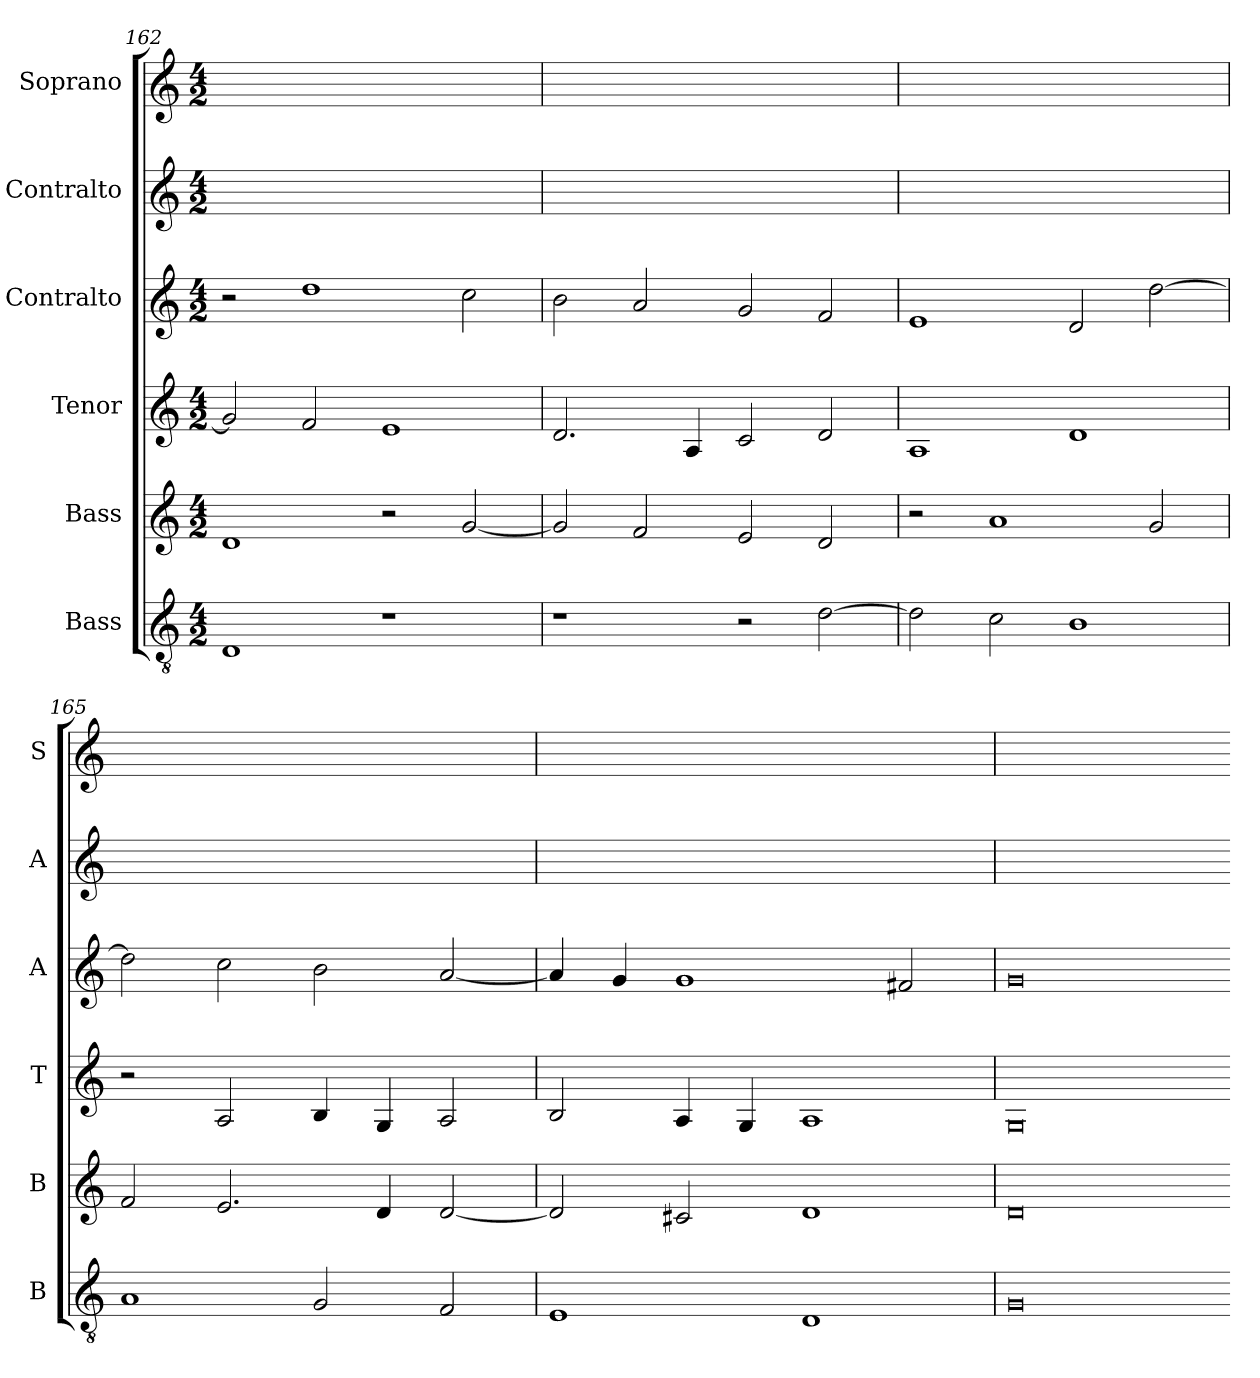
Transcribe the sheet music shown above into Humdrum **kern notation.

**kern	**kern	**kern	**kern	**kern	**kern
*part6	*part5	*part4	*part3	*part2	*part1
*staff6	*staff5	*staff4	*staff3	*staff2	*staff1
*I"Bass	*I"Bass	*I"Tenor	*I"Contralto	*I"Contralto	*I"Soprano
*I'B	*I'B	*I'T	*I'A	*I'A	*I'S
*clefGv2	*clefG2	*clefG2	*clefG2	*clefG2	*clefG2
*k[]	*k[]	*k[]	*k[]	*k[]	*k[]
*G:mix	*G:mix	*G:mix	*G:mix	*G:mix	*G:mix
*M4/2	*M4/2	*M4/2	*M4/2	*M4/2	*M4/2
=162	=162	=162	=162	=162	=162
1D	1d	2g]	2r	0ryy	0ryy
.	.	2f	1dd	.	.
1r	2r	1e	.	.	.
.	[2g	.	2cc	.	.
=163	=163	=163	=163	=163	=163
1r	2g]	2.d	2b	0ryy	0ryy
.	2f	.	2a	.	.
.	.	4A	.	.	.
2r	2e	2c	2g	.	.
[2d	2d	2d	2f	.	.
=164	=164	=164	=164	=164	=164
2d]	2r	1A	1e	0ryy	0ryy
2c	1a	.	.	.	.
1B	.	1d	2d	.	.
.	2g	.	[2dd	.	.
=165	=165	=165	=165	=165	=165
1A	2f	2r	2dd]	0ryy	0ryy
.	2.e	2A	2cc	.	.
2G	.	4B	2b	.	.
.	4d	4G	.	.	.
2F	[2d	2A	[2a	.	.
=166	=166	=166	=166	=166	=166
1E	2d]	2B	4a]	0ryy	0ryy
.	.	.	4g	.	.
.	2c#X	4A	1g	.	.
.	.	4G	.	.	.
1D	1d	1A	.	.	.
.	.	.	2f#X	.	.
=167	=167	=167	=167	=167	=167
0G	0d	0G	0g	0ryy	0ryy
=-	=-	=-	=-	=-	=-
*-	*-	*-	*-	*-	*-
